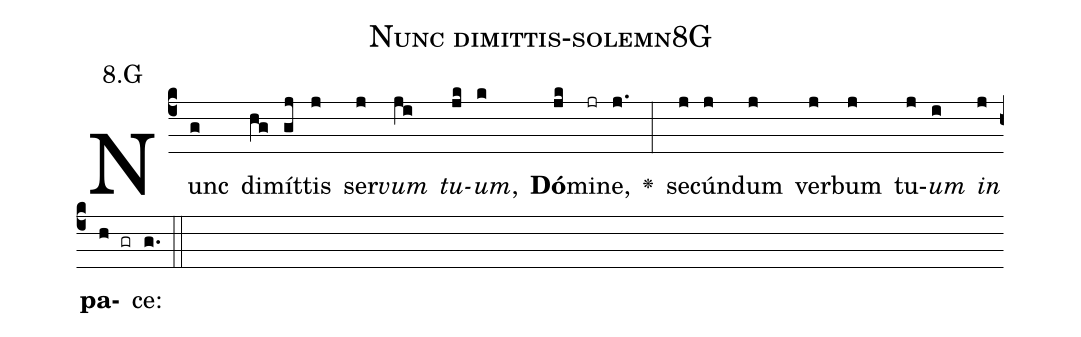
name: Nunc dimittis-solemn8G;
annotation: 8.G;
%%
(c4)Nunc(g) di(hg)mít(gj)tis(j) ser(j)<i>vum</i>(ji) <i>tu</i>(jk)<i>um</i>,(k) <b>Dó</b>(jk)mi(jr)ne,(j.) <v>\greheightstar</v>(:) se(j)cún(j)dum(j) ver(j)bum(j) tu(j)<i>um</i>(i) <i>in</i>(j) <b>pa</b>(h gr)ce:(g.) (::)


%E(j) u(j) o(i) u(j) a(h) e.(g.) (::)
